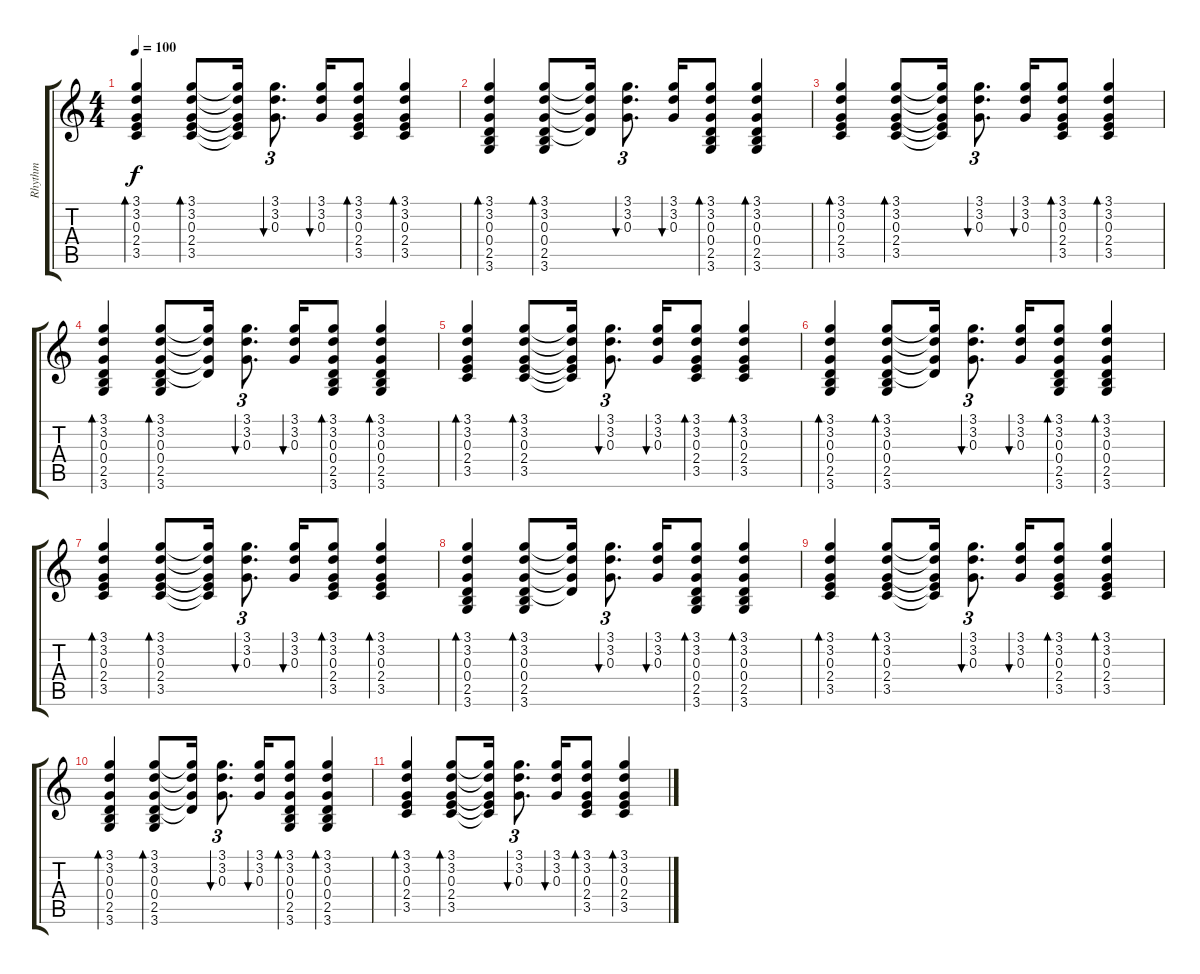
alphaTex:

\track ("Rhythm" "Rhythm") {instrument acousticguitarsteel}
\staff {score tabs}
\tuning (E4 B3 G3 D3 A2 E2) {hide}
\ts (4 4)
\tempo 100
\clef g2
\ks c
(3.1 3.2 0.3 2.4 3.5).4{bd 30 dy f} (3.1 3.2 0.3 2.4 3.5).8{bd 30} (3.1{t} 3.2{t} 0.3{t} 2.4{t} 3.5{t}).16 (3.1 3.2 0.3).8{d tu (3 2) bu 30} (3.1 3.2 0.3).16{bu 30} (3.1 3.2 0.3 2.4 3.5).8{bd 30} (3.1 3.2 0.3 2.4 3.5).4{bd 30} |
(3.1 3.2 0.3 0.4 2.5 3.6).4{bd 30} (3.1 3.2 0.3 0.4 2.5 3.6).8{bd 30} (3.1{t} 3.2{t} 0.3{t} 0.4{t}).16 (3.1 3.2 0.3).8{d tu (3 2) bu 30} (3.1 3.2 0.3).16{bu 30} (3.1 3.2 0.3 0.4 2.5 3.6).8{bd 30} (3.1 3.2 0.3 0.4 2.5 3.6).4{bd 30} |
(3.1 3.2 0.3 2.4 3.5).4{bd 30} (3.1 3.2 0.3 2.4 3.5).8{bd 30} (3.1{t} 3.2{t} 0.3{t} 2.4{t} 3.5{t}).16 (3.1 3.2 0.3).8{d tu (3 2) bu 30} (3.1 3.2 0.3).16{bu 30} (3.1 3.2 0.3 2.4 3.5).8{bd 30} (3.1 3.2 0.3 2.4 3.5).4{bd 30} |
(3.1 3.2 0.3 0.4 2.5 3.6).4{bd 30} (3.1 3.2 0.3 0.4 2.5 3.6).8{bd 30} (3.1{t} 3.2{t} 0.3{t} 0.4{t}).16 (3.1 3.2 0.3).8{d tu (3 2) bu 30} (3.1 3.2 0.3).16{bu 30} (3.1 3.2 0.3 0.4 2.5 3.6).8{bd 30} (3.1 3.2 0.3 0.4 2.5 3.6).4{bd 30} |
(3.1 3.2 0.3 2.4 3.5).4{bd 30} (3.1 3.2 0.3 2.4 3.5).8{bd 30} (3.1{t} 3.2{t} 0.3{t} 2.4{t} 3.5{t}).16 (3.1 3.2 0.3).8{d tu (3 2) bu 30} (3.1 3.2 0.3).16{bu 30} (3.1 3.2 0.3 2.4 3.5).8{bd 30} (3.1 3.2 0.3 2.4 3.5).4{bd 30} |
(3.1 3.2 0.3 0.4 2.5 3.6).4{bd 30} (3.1 3.2 0.3 0.4 2.5 3.6).8{bd 30} (3.1{t} 3.2{t} 0.3{t} 0.4{t}).16 (3.1 3.2 0.3).8{d tu (3 2) bu 30} (3.1 3.2 0.3).16{bu 30} (3.1 3.2 0.3 0.4 2.5 3.6).8{bd 30} (3.1 3.2 0.3 0.4 2.5 3.6).4{bd 30} |
(3.1 3.2 0.3 2.4 3.5).4{bd 30} (3.1 3.2 0.3 2.4 3.5).8{bd 30} (3.1{t} 3.2{t} 0.3{t} 2.4{t} 3.5{t}).16 (3.1 3.2 0.3).8{d tu (3 2) bu 30} (3.1 3.2 0.3).16{bu 30} (3.1 3.2 0.3 2.4 3.5).8{bd 30} (3.1 3.2 0.3 2.4 3.5).4{bd 30} |
(3.1 3.2 0.3 0.4 2.5 3.6).4{bd 30} (3.1 3.2 0.3 0.4 2.5 3.6).8{bd 30} (3.1{t} 3.2{t} 0.3{t} 0.4{t}).16 (3.1 3.2 0.3).8{d tu (3 2) bu 30} (3.1 3.2 0.3).16{bu 30} (3.1 3.2 0.3 0.4 2.5 3.6).8{bd 30} (3.1 3.2 0.3 0.4 2.5 3.6).4{bd 30} |
(3.1 3.2 0.3 2.4 3.5).4{bd 30} (3.1 3.2 0.3 2.4 3.5).8{bd 30} (3.1{t} 3.2{t} 0.3{t} 2.4{t} 3.5{t}).16 (3.1 3.2 0.3).8{d tu (3 2) bu 30} (3.1 3.2 0.3).16{bu 30} (3.1 3.2 0.3 2.4 3.5).8{bd 30} (3.1 3.2 0.3 2.4 3.5).4{bd 30} |
(3.1 3.2 0.3 0.4 2.5 3.6).4{bd 30} (3.1 3.2 0.3 0.4 2.5 3.6).8{bd 30} (3.1{t} 3.2{t} 0.3{t} 0.4{t}).16 (3.1 3.2 0.3).8{d tu (3 2) bu 30} (3.1 3.2 0.3).16{bu 30} (3.1 3.2 0.3 0.4 2.5 3.6).8{bd 30} (3.1 3.2 0.3 0.4 2.5 3.6).4{bd 30} |
(3.1 3.2 0.3 2.4 3.5).4{bd 30} (3.1 3.2 0.3 2.4 3.5).8{bd 30} (3.1{t} 3.2{t} 0.3{t} 2.4{t} 3.5{t}).16 (3.1 3.2 0.3).8{d tu (3 2) bu 30} (3.1 3.2 0.3).16{bu 30} (3.1 3.2 0.3 2.4 3.5).8{bd 30} (3.1 3.2 0.3 2.4 3.5).4{bd 30}
